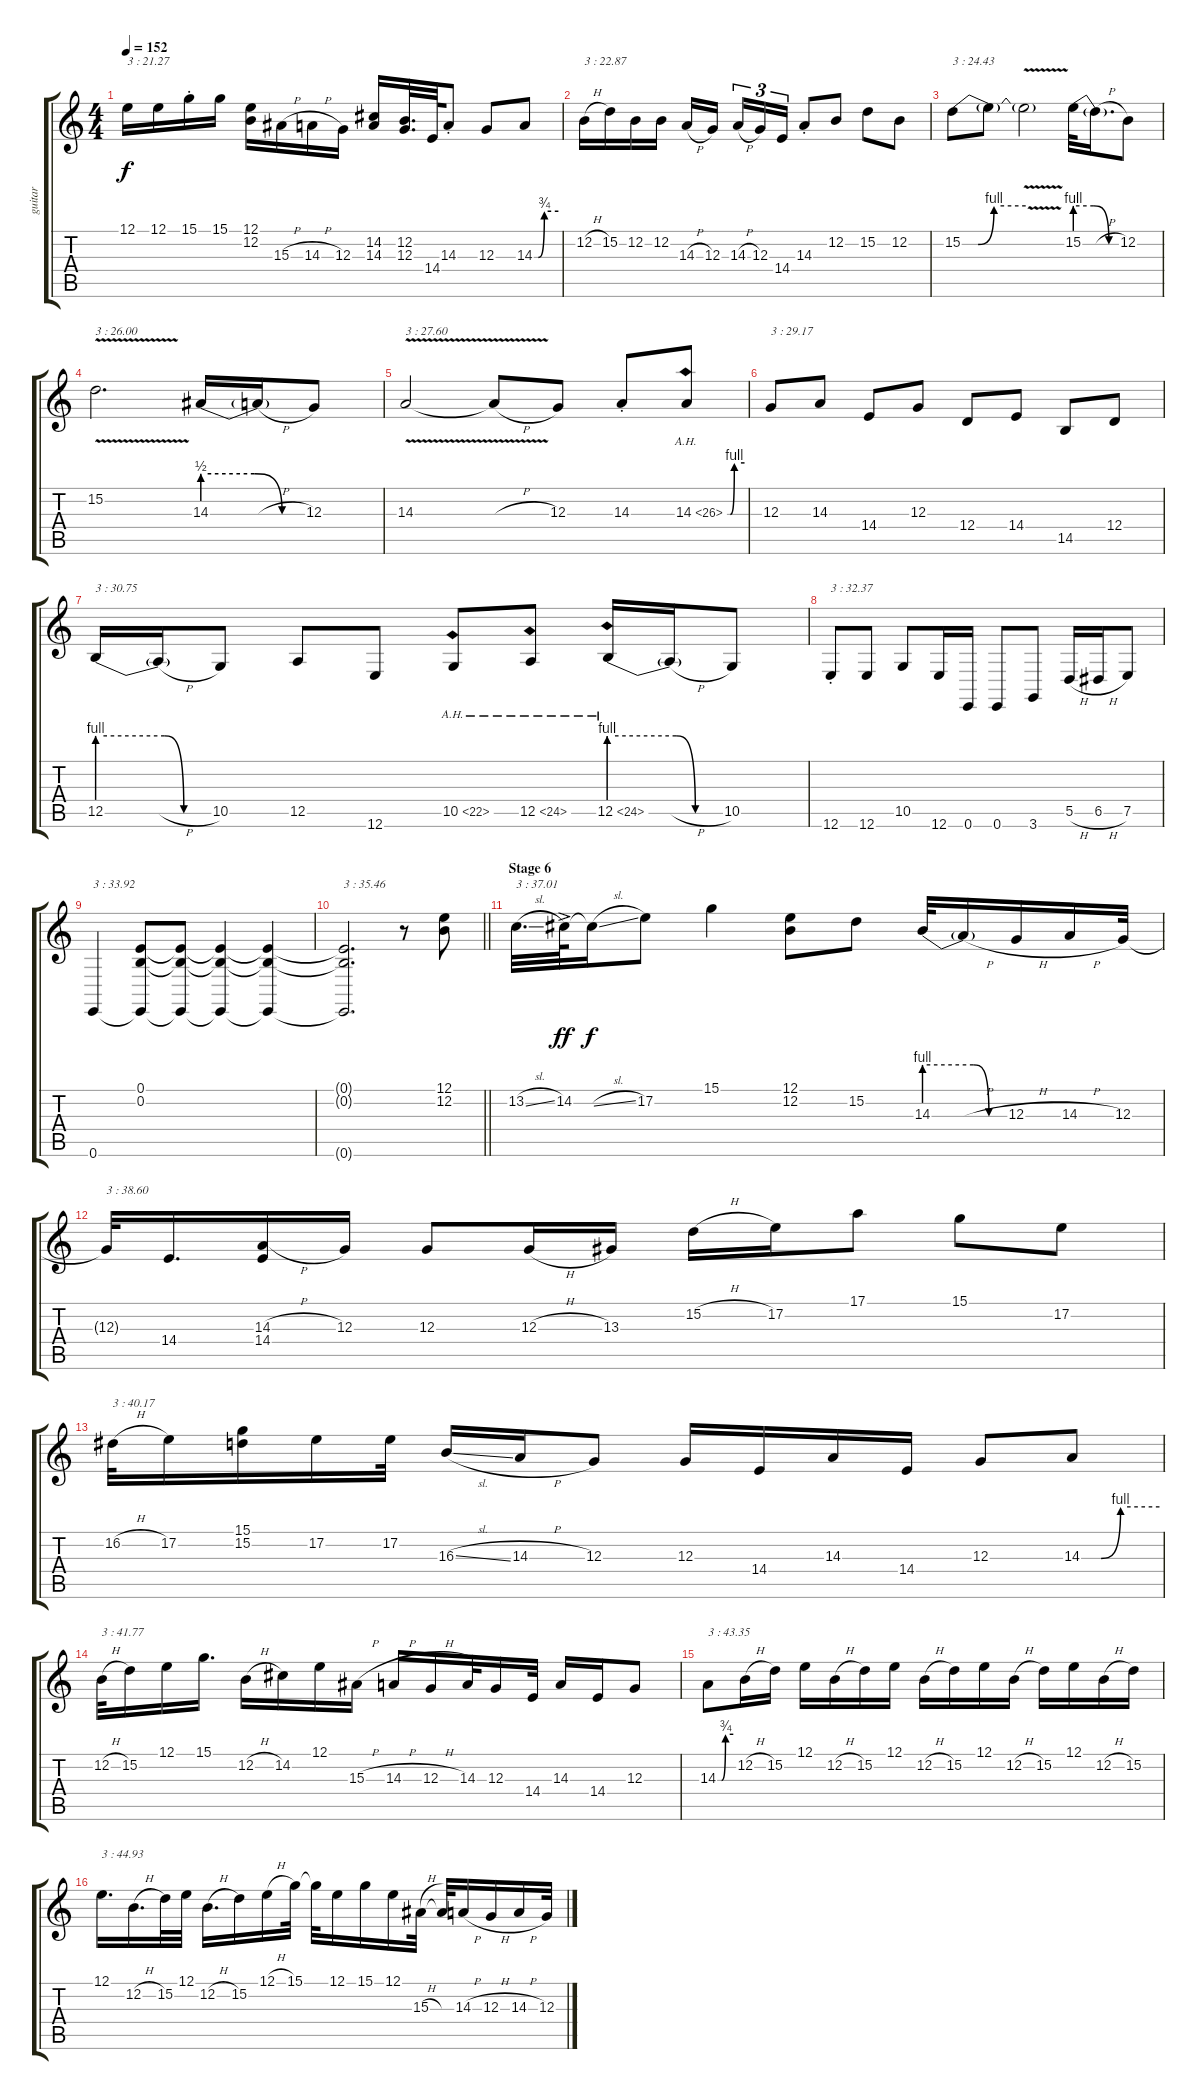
\track ("guitar" "guitar") {instrument lead1square}
\staff {score tabs}
\tuning (E4 B3 G3 D3 A2 E2) {hide}
\ts (4 4)
\tempo 152
\clef g2
\ks c
12.1.16{txt "3 : 21.27" dy f} 12.1.16 15.1{st}.16 15.1.16 (12.1 12.2).16 15.3{h}.16 14.3{h}.16 12.3.16 (14.2 14.3).16 (12.2 12.3).32{d} 14.4.64 14.3{st}.8 12.3.8 14.3{be (custom 0 0 10 0 25 3 60 3)}.8 |
12.2{h}.16{txt "3 : 22.87"} 15.2.16 12.2.16 12.2.16 14.3{h}.16 12.3.16{beam splitsecondary} 14.3{h}.16{tu (3 2)} 12.3.16{tu (3 2)} 14.4.16{tu (3 2)} 14.3{st}.8 12.2.8 15.2.8 12.2.8 |
15.2{be (custom 0 0 15 0 30 4 60 4)}.8{txt "3 : 24.43"} 15.2{t}.8 15.2{v t}.2 15.2{be (custom 0 4 25 4 45 0 60 0)}.32 15.2{h t}.16{d} 12.2.8 |
15.2{v}.2{d txt "3 : 26.00"} 14.3{be (custom 0 2 30 2 46 0 60 0)}.16 14.3{h t}.16 12.3.8 |
14.3{v}.2{txt "3 : 27.60"} 14.3{h t}.8 12.3.8 14.3{st}.8 14.3{be (custom 0 0 10 0 24 4 60 4) ah 12}.8 |
12.3.8{txt "3 : 29.17"} 14.3.8 14.4.8 12.3.8 12.4.8 14.4.8 14.5.8 12.4.8 |
12.5{be (custom 0 4 35 4 45 0 60 0)}.16{txt "3 : 30.75"} 12.5{h t}.16 10.5.8 12.5.8 12.6.8 10.5{ah 12}.8 12.5{ah 12}.8 12.5{be (custom 0 4 35 4 45 0 60 0) ah 12}.16 12.5{h t}.16 10.5.8 |
12.6{st}.8{txt "3 : 32.37"} 12.6.8 10.5.8 12.6.16 0.6.16 0.6.8 3.6.8 5.5{h}.16 6.5{h}.16 7.5.8 |
0.6.4{txt "3 : 33.92"} (0.1 0.2 0.6{t}).8 (0.1{t} 0.2{t} 0.6{t}).8 (0.1{t} 0.2{t} 0.6{t}).4 (0.1{t} 0.2{t} 0.6{t}).4 |
\barLineRight lightlight
(0.1{t} 0.2{t} 0.6{t}).2{d txt "3 : 35.46"} r.8 (12.1 12.2).8 |
\section ("" "Stage 6")
13.2{sl}.32{d txt "3 : 37.01"} 14.2{ac}.64{dy ff} 14.2{sl t}.16{dy f} 17.2.8 15.1.4 (12.1 12.2).8 15.2.8 14.3{be (custom 0 4 35 4 46 0 60 0)}.32 14.3{h t}.16 12.3{h}.16 14.3{h}.16 12.3.32 |
12.3{t}.32{txt "3 : 38.60"} 14.4.16{d} (14.3{h} 14.4).16 12.3.16 12.3.8 12.3{h}.16 13.3.16 15.2{h}.16 17.2.16 17.1.8 15.1.8 17.2.8 |
16.2{h}.32{txt "3 : 40.17"} 17.2.16 (15.1 15.2).16 17.2.16 17.2.32 16.3{sl}.16 14.3{h}.16 12.3.8 12.3.16 14.4.16 14.3.16 14.4.16 12.3.8 14.3{be (custom 0 0 15 0 30 4 60 4)}.8 |
12.2{h}.32{txt "3 : 41.77"} 15.2.16 12.1.16 15.1.16{d} 12.2{h}.16 14.2.16 12.1.16 15.3{h}.16 14.3{h}.16 12.3{h}.16 14.3.32 12.3.16 14.4.32 14.3.16 14.4.16 12.3.8 |
14.3{be (custom 0 0 15 0 30 3 60 3)}.8{txt "3 : 43.35"} 12.2{h}.16 15.2.16 12.1.16 12.2{h}.16 15.2.16 12.1.16 12.2{h}.16 15.2.16 12.1.16 12.2{h}.16 15.2.16 12.1.16 12.2{h}.16 15.2.16 |
12.1.16{d txt "3 : 44.93"} 12.2{h}.16{d} 15.2.32 12.1.32 12.2{h}.16{d} 15.2.16 12.1{h}.16 15.1.32 15.1{t}.32 12.1.16 15.1.16 12.1.16 15.3{h}.32 15.3{t}.32 14.3{h}.16 12.3{h}.16 14.3{h}.16 12.3.32
